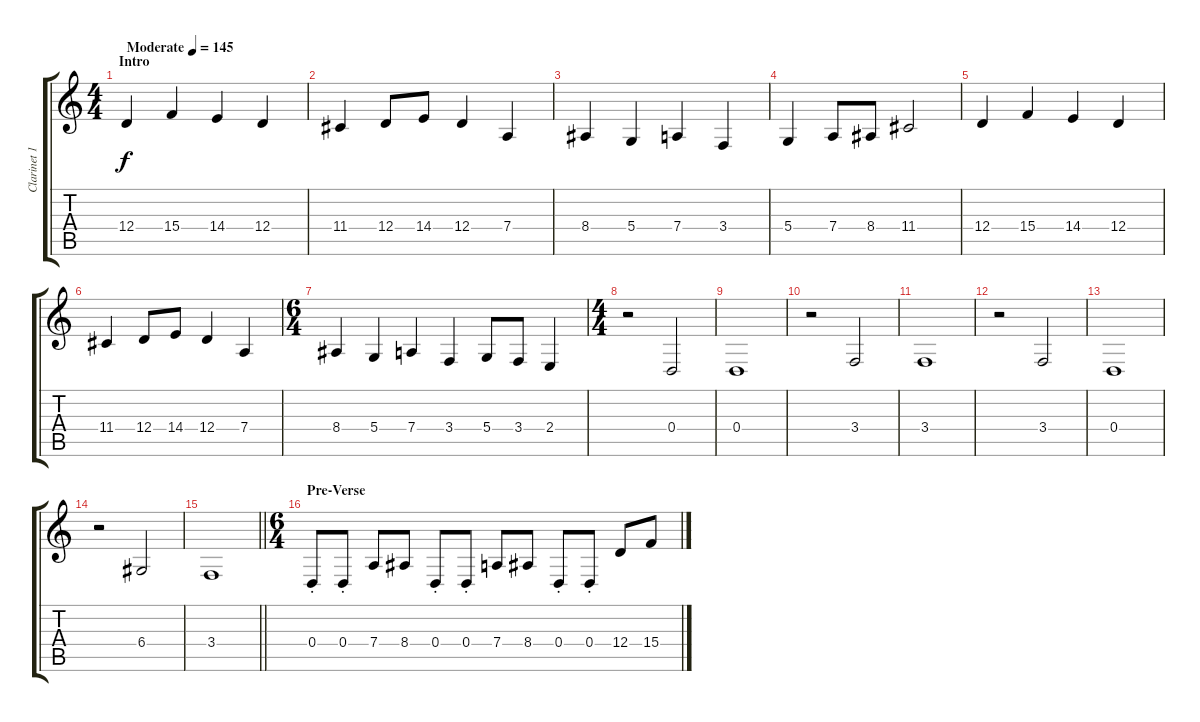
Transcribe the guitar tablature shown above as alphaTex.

\track ("Clarinet 1" "Clarinet 1") {instrument clarinet}
\staff {score tabs}
\tuning (E4 B3 G3 D3 A2 D2) {hide}
\ts (4 4)
\section ("" "Intro")
\tempo (145 "Moderate")
\clef g2
\ks c
12.4.4{dy f instrument clarinet} 15.4.4 14.4.4 12.4.4 |
11.4.4 12.4.8 14.4.8 12.4.4 7.4.4 |
8.4.4 5.4.4 7.4.4 3.4.4 |
5.4.4 7.4.8 8.4.8 11.4.2 |
12.4.4 15.4.4 14.4.4 12.4.4 |
11.4.4 12.4.8 14.4.8 12.4.4 7.4.4{volume 16} |
\ts (6 4)
8.4.4 5.4.4 7.4.4 3.4.4 5.4.8 3.4.8 2.4.4 |
\ts (4 4)
r.2{volume 12} 0.4.2 |
0.4.1 |
r.2 3.4.2 |
3.4.1 |
r.2 3.4.2 |
0.4.1 |
r.2 6.4.2 |
\barLineRight lightlight
3.4.1 |
\ts (6 4)
\section ("" "Pre-Verse")
0.4{st}.8 0.4{st}.8 7.4.8 8.4.8 0.4{st}.8 0.4{st}.8 7.4.8 8.4.8 0.4{st}.8 0.4{st}.8 12.4.8 15.4.8
